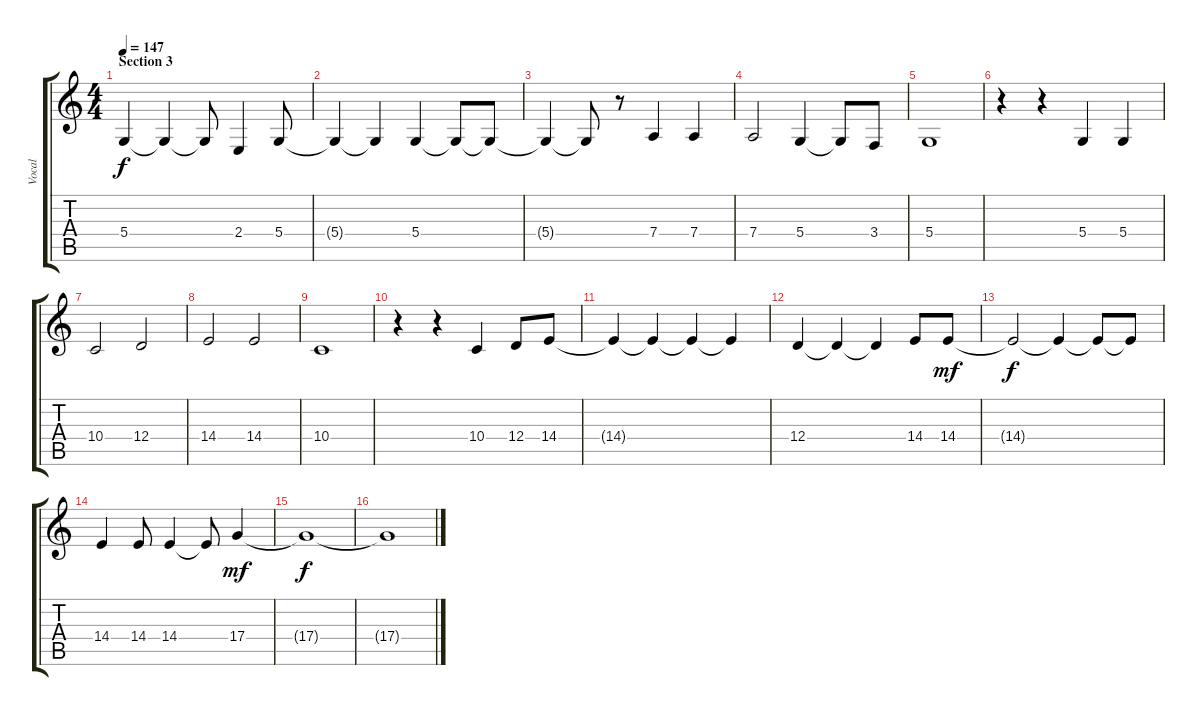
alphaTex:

\track ("Vocal" "Vocal") {instrument flute}
\staff {score tabs}
\tuning (E4 B3 G3 D3 A2 E2) {hide}
\ts (4 4)
\section ("" "Section 3")
\tempo 147
\clef g2
\ks c
5.4.4{dy f} 5.4{t}.4 5.4{t}.8 2.4.4 5.4.8 |
5.4{t}.4 5.4{t}.4 5.4.4 5.4{t}.8 5.4{t}.8 |
5.4{t}.4 5.4{t}.8 r.8 7.4.4 7.4.4 |
7.4.2 5.4.4 5.4{t}.8 3.4.8 |
5.4.1 |
r.4 r.4 5.4.4 5.4.4 |
10.4.2 12.4.2 |
14.4.2 14.4.2 |
10.4.1 |
r.4 r.4 10.4.4 12.4.8 14.4.8 |
14.4{t}.4 14.4{t}.4 14.4{t}.4 14.4{t}.4 |
12.4.4 12.4{t}.4 12.4{t}.4 14.4.8 14.4.8{dy mf} |
14.4{t}.2{dy f} 14.4{t}.4 14.4{t}.8 14.4{t}.8 |
14.4.4 14.4.8 14.4.4 14.4{t}.8 17.4.4{dy mf} |
17.4{t}.1{dy f} |
17.4{t}.1
